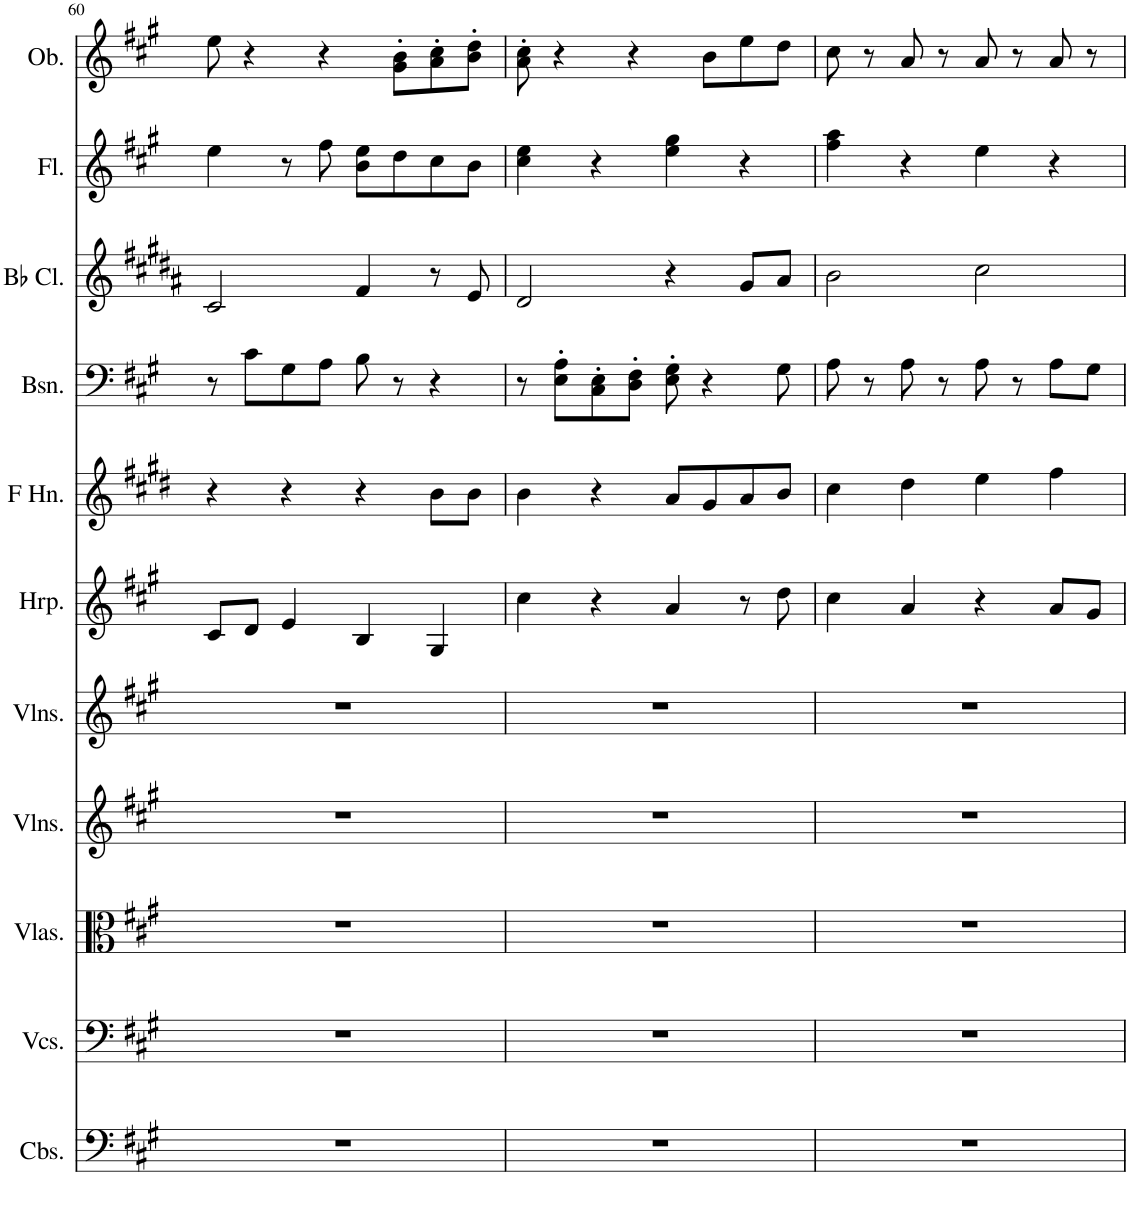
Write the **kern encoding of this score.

**kern	**kern	**kern	**kern	**kern	**kern	**kern	**kern	**kern	**kern	**kern
*part11	*part10	*part9	*part8	*part7	*part6	*part5	*part4	*part3	*part2	*part1
*staff11	*staff10	*staff9	*staff8	*staff7	*staff6	*staff5	*staff4	*staff3	*staff2	*staff1
*I"Contrabasses	*I"Violoncellos	*I"Violas	*I"Violins	*I"Violins	*I"Harp	*I"Horn in F	*I"Bassoon	*I"Bb Clarinet	*I"Flute	*I"Oboe
*I'Cbs.	*I'Vcs.	*I'Vlas.	*I'Vlns.	*I'Vlns.	*I'Hrp.	*	*I'Bsn.	*I'Bb Cl.	*I'Fl.	*I'Ob.
!!LO:PB:g=z
*clefF4	*clefF4	*clefC3	*clefG2	*clefG2	*clefG2	*clefG2	*clefF4	*clefG2	*clefG2	*clefG2
*Trd7c12	*	*	*	*	*	*Trd4c7	*	*Trd1c2	*	*
*k[f#c#g#]	*k[f#c#g#]	*k[f#c#g#]	*k[f#c#g#]	*k[f#c#g#]	*k[f#c#g#]	*k[f#c#g#d#]	*k[f#c#g#]	*k[f#c#g#d#a#]	*k[f#c#g#]	*k[f#c#g#]
*M4/4	*M4/4	*M4/4	*M4/4	*M4/4	*M4/4	*M4/4	*M4/4	*M4/4	*M4/4	*M4/4
=60	=60	=60	=60	=60	=60	=60	=60	=60	=60	=60
1r	1r	1r	1r	1r	8c#/L	4r	8r	2c#/	4ee\	8ee\
.	.	.	.	.	8d/J	.	8c#\L	.	.	4r
.	.	.	.	.	4e/	4r	8G#\	.	8r	.
.	.	.	.	.	.	.	8A\J	.	8ff#\	4r
.	.	.	.	.	4B/	4r	8B\	4f#/	8b\ 8ee\L	.
.	.	.	.	.	.	.	8r	.	8dd\	8g#\' 8b\'L
.	.	.	.	.	4G#/	8b\L	4r	8r	8cc#\	8a\' 8cc#\'
.	.	.	.	.	.	8b\J	.	8e/	8b\J	8b\' 8dd\'J
=61	=61	=61	=61	=61	=61	=61	=61	=61	=61	=61
1r	1r	1r	1r	1r	4cc#\	4b\	8r	2d#/	4cc#\ 4ee\	8a\' 8cc#\'
.	.	.	.	.	.	.	8E\' 8A\'L	.	.	4r
.	.	.	.	.	4r	4r	8C#\' 8E\'	.	4r	.
.	.	.	.	.	.	.	8D\' 8F#\'J	.	.	4r
.	.	.	.	.	4a/	8a/L	8E\' 8G#\'	4r	4ee\ 4gg#\	.
.	.	.	.	.	.	8g#/	4r	.	.	8b\L
.	.	.	.	.	8r	8a/	.	8g#/L	4r	8ee\
.	.	.	.	.	8dd\	8b/J	8G#\	8a#/J	.	8dd\J
=62	=62	=62	=62	=62	=62	=62	=62	=62	=62	=62
1r	1r	1r	1r	1r	4cc#\	4cc#\	8A\	2b\	4ff#\ 4aa\	8cc#\
.	.	.	.	.	.	.	8r	.	.	8r
.	.	.	.	.	4a/	4dd#\	8A\	.	4r	8a/
.	.	.	.	.	.	.	8r	.	.	8r
.	.	.	.	.	4r	4ee\	8A\	2cc#\	4ee\	8a/
.	.	.	.	.	.	.	8r	.	.	8r
.	.	.	.	.	8a/L	4ff#\	8A\L	.	4r	8a/
.	.	.	.	.	8g#/J	.	8G#\J	.	.	8r
=	=	=	=	=	=	=	=	=	=	=
*-	*-	*-	*-	*-	*-	*-	*-	*-	*-	*-
